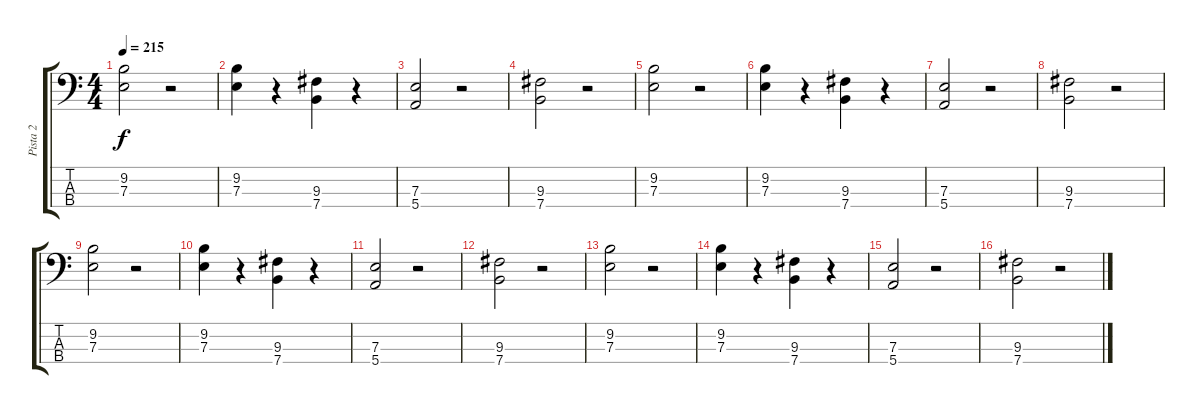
\track ("Pista 2" "Pista 2") {instrument distortionguitar}
\staff {score tabs}
\tuning (G2 D2 A1 E1) {hide}
\ts (4 4)
\tempo 215
\clef f4
\ks c
(9.2 7.3).2{dy f} r.2 |
(9.2 7.3).4 r.4 (9.3 7.4).4 r.4 |
(7.3 5.4).2 r.2 |
(9.3 7.4).2 r.2 |
(9.2 7.3).2 r.2 |
(9.2 7.3).4 r.4 (9.3 7.4).4 r.4 |
(7.3 5.4).2 r.2 |
(9.3 7.4).2 r.2 |
(9.2 7.3).2 r.2 |
(9.2 7.3).4 r.4 (9.3 7.4).4 r.4 |
(7.3 5.4).2 r.2 |
(9.3 7.4).2 r.2 |
(9.2 7.3).2 r.2 |
(9.2 7.3).4 r.4 (9.3 7.4).4 r.4 |
(7.3 5.4).2 r.2 |
(9.3 7.4).2 r.2
